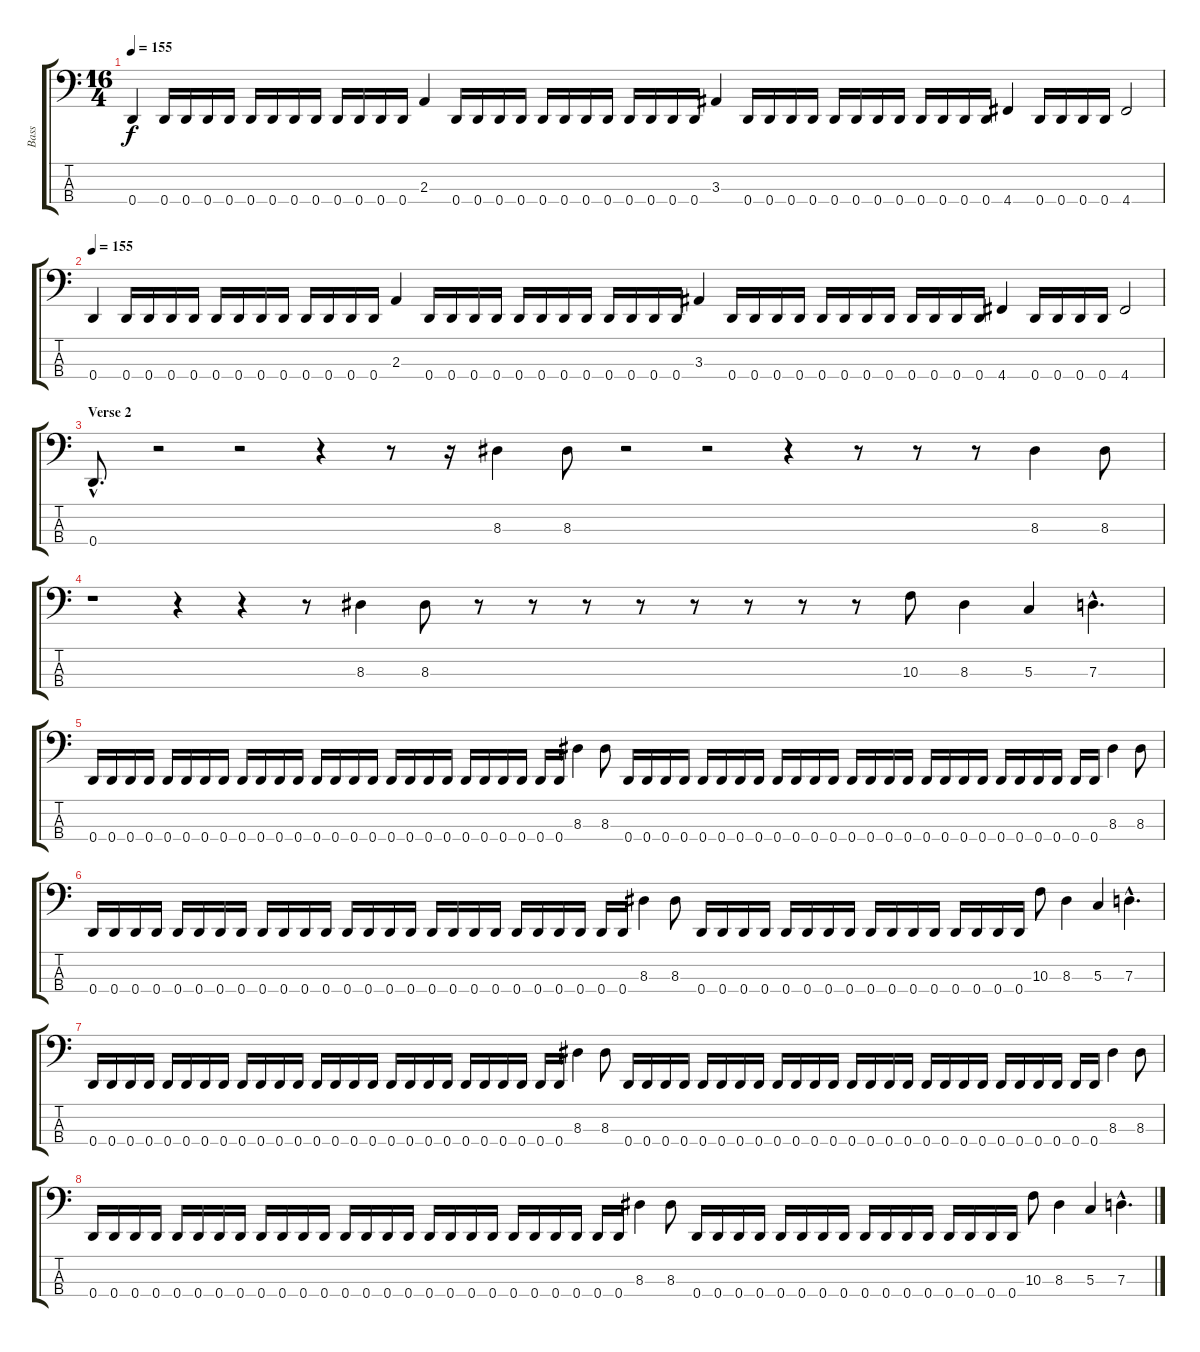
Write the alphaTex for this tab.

\track ("Bass" "Bass") {instrument electricbassfinger}
\staff {score tabs}
\tuning (F2 C2 G1 D1) {hide}
\ts (16 4)
\tempo 155
\clef f4
\ks c
0.4.4{dy f} 0.4.16 0.4.16 0.4.16 0.4.16 0.4.16 0.4.16 0.4.16 0.4.16 0.4.16 0.4.16 0.4.16 0.4.16 2.3.4 0.4.16 0.4.16 0.4.16 0.4.16 0.4.16 0.4.16 0.4.16 0.4.16 0.4.16 0.4.16 0.4.16 0.4.16 3.3.4 0.4.16 0.4.16 0.4.16 0.4.16 0.4.16 0.4.16 0.4.16 0.4.16 0.4.16 0.4.16 0.4.16 0.4.16 4.4.4 0.4.16 0.4.16 0.4.16 0.4.16 4.4.2 |
\tempo 155
0.4.4 0.4.16 0.4.16 0.4.16 0.4.16 0.4.16 0.4.16 0.4.16 0.4.16 0.4.16 0.4.16 0.4.16 0.4.16 2.3.4 0.4.16 0.4.16 0.4.16 0.4.16 0.4.16 0.4.16 0.4.16 0.4.16 0.4.16 0.4.16 0.4.16 0.4.16 3.3.4 0.4.16 0.4.16 0.4.16 0.4.16 0.4.16 0.4.16 0.4.16 0.4.16 0.4.16 0.4.16 0.4.16 0.4.16 4.4.4 0.4.16 0.4.16 0.4.16 0.4.16 4.4.2 |
\section ("" "Verse 2")
0.4{hac}.8{d} r.2 r.2 r.4 r.8 r.16 8.3.4 8.3.8 r.2 r.2 r.4 r.8 r.8 r.8 8.3.4 8.3.8 |
r.1 r.4 r.4 r.8 8.3.4 8.3.8 r.8 r.8 r.8 r.8 r.8 r.8 r.8 r.8 10.3.8 8.3.4 5.3.4 7.3{hac}.4{d} |
0.4.16 0.4.16 0.4.16 0.4.16 0.4.16 0.4.16 0.4.16 0.4.16 0.4.16 0.4.16 0.4.16 0.4.16 0.4.16 0.4.16 0.4.16 0.4.16 0.4.16 0.4.16 0.4.16 0.4.16 0.4.16 0.4.16 0.4.16 0.4.16 0.4.16 0.4.16 8.3.4 8.3.8 0.4.16 0.4.16 0.4.16 0.4.16 0.4.16 0.4.16 0.4.16 0.4.16 0.4.16 0.4.16 0.4.16 0.4.16 0.4.16 0.4.16 0.4.16 0.4.16 0.4.16 0.4.16 0.4.16 0.4.16 0.4.16 0.4.16 0.4.16 0.4.16 0.4.16 0.4.16 8.3.4 8.3.8 |
0.4.16 0.4.16 0.4.16 0.4.16 0.4.16 0.4.16 0.4.16 0.4.16 0.4.16 0.4.16 0.4.16 0.4.16 0.4.16 0.4.16 0.4.16 0.4.16 0.4.16 0.4.16 0.4.16 0.4.16 0.4.16 0.4.16 0.4.16 0.4.16 0.4.16 0.4.16 8.3.4 8.3.8 0.4.16 0.4.16 0.4.16 0.4.16 0.4.16 0.4.16 0.4.16 0.4.16 0.4.16 0.4.16 0.4.16 0.4.16 0.4.16 0.4.16 0.4.16 0.4.16 10.3.8 8.3.4 5.3.4 7.3{hac}.4{d} |
0.4.16 0.4.16 0.4.16 0.4.16 0.4.16 0.4.16 0.4.16 0.4.16 0.4.16 0.4.16 0.4.16 0.4.16 0.4.16 0.4.16 0.4.16 0.4.16 0.4.16 0.4.16 0.4.16 0.4.16 0.4.16 0.4.16 0.4.16 0.4.16 0.4.16 0.4.16 8.3.4 8.3.8 0.4.16 0.4.16 0.4.16 0.4.16 0.4.16 0.4.16 0.4.16 0.4.16 0.4.16 0.4.16 0.4.16 0.4.16 0.4.16 0.4.16 0.4.16 0.4.16 0.4.16 0.4.16 0.4.16 0.4.16 0.4.16 0.4.16 0.4.16 0.4.16 0.4.16 0.4.16 8.3.4 8.3.8 |
0.4.16 0.4.16 0.4.16 0.4.16 0.4.16 0.4.16 0.4.16 0.4.16 0.4.16 0.4.16 0.4.16 0.4.16 0.4.16 0.4.16 0.4.16 0.4.16 0.4.16 0.4.16 0.4.16 0.4.16 0.4.16 0.4.16 0.4.16 0.4.16 0.4.16 0.4.16 8.3.4 8.3.8 0.4.16 0.4.16 0.4.16 0.4.16 0.4.16 0.4.16 0.4.16 0.4.16 0.4.16 0.4.16 0.4.16 0.4.16 0.4.16 0.4.16 0.4.16 0.4.16 10.3.8 8.3.4 5.3.4 7.3{hac}.4{d}
